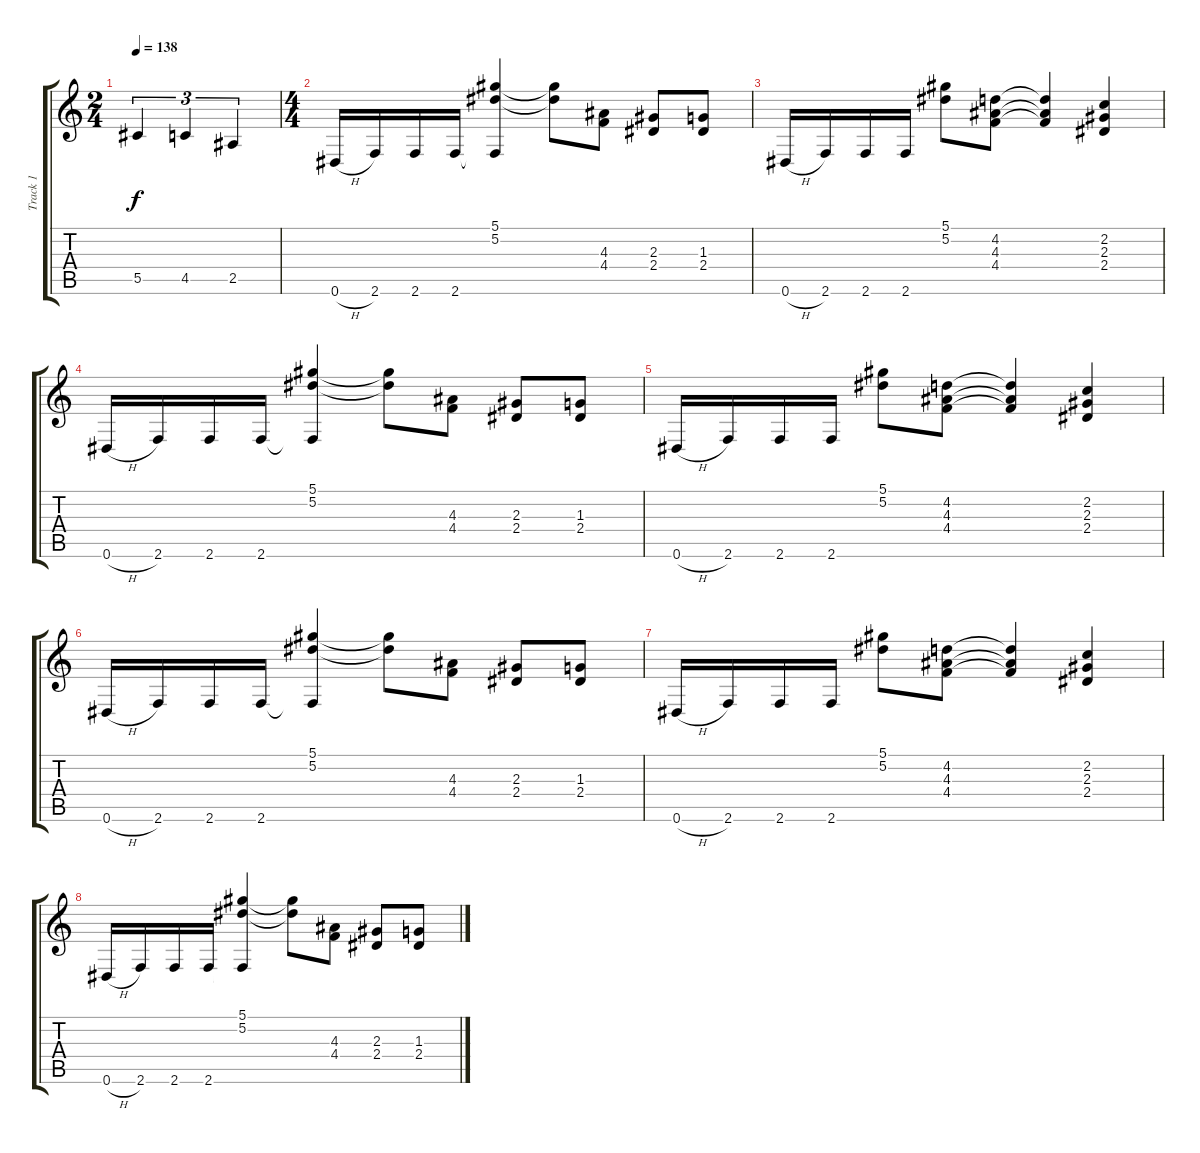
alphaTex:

\track ("Track 1" "Track 1") {instrument distortionguitar}
\staff {score tabs}
\tuning (Eb4 Bb3 Gb3 Db3 Ab2 Eb2) {hide}
\ts (2 4)
\tempo 138
\clef g2
\ks c
5.5.4{tu (3 2) dy f} 4.5.4{tu (3 2)} 2.5.4{tu (3 2)} |
\ts (4 4)
0.6{h}.16 2.6.16 2.6.16 2.6.16 (5.1 5.2 2.6{t}).4 (5.1{t} 5.2{t}).8 (4.3 4.4).8 (2.3 2.4).8 (1.3 2.4).8 |
0.6{h}.16 2.6.16 2.6.16 2.6.16 (5.1 5.2).8 (4.2 4.3 4.4).8 (4.2{t} 4.3{t} 4.4{t}).4 (2.2 2.3 2.4).4 |
0.6{h}.16 2.6.16 2.6.16 2.6.16 (5.1 5.2 2.6{t}).4 (5.1{t} 5.2{t}).8 (4.3 4.4).8 (2.3 2.4).8 (1.3 2.4).8 |
0.6{h}.16 2.6.16 2.6.16 2.6.16 (5.1 5.2).8 (4.2 4.3 4.4).8 (4.2{t} 4.3{t} 4.4{t}).4 (2.2 2.3 2.4).4 |
0.6{h}.16 2.6.16 2.6.16 2.6.16 (5.1 5.2 2.6{t}).4 (5.1{t} 5.2{t}).8 (4.3 4.4).8 (2.3 2.4).8 (1.3 2.4).8 |
0.6{h}.16 2.6.16 2.6.16 2.6.16 (5.1 5.2).8 (4.2 4.3 4.4).8 (4.2{t} 4.3{t} 4.4{t}).4 (2.2 2.3 2.4).4 |
0.6{h}.16 2.6.16 2.6.16 2.6.16 (5.1 5.2 2.6{t}).4 (5.1{t} 5.2{t}).8 (4.3 4.4).8 (2.3 2.4).8 (1.3 2.4).8
